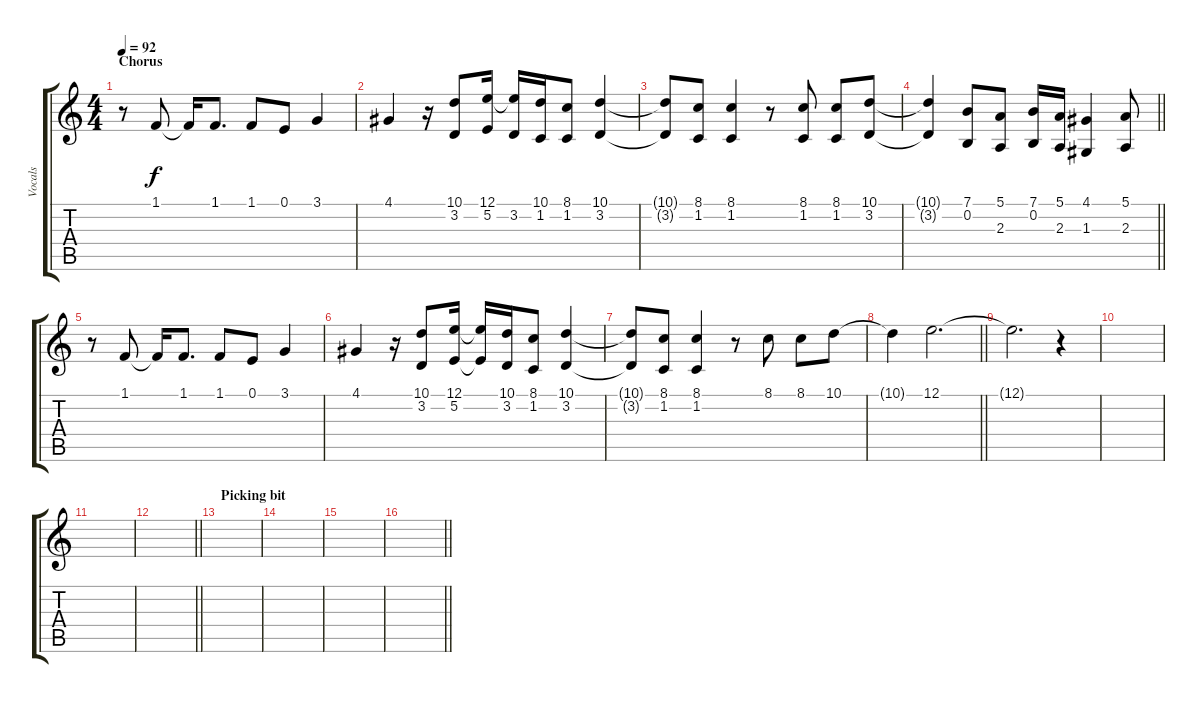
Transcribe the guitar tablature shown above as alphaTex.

\track ("Vocals" "Vocals") {instrument lead6voice}
\staff {score tabs}
\tuning (E4 B3 G3 D3 A2 E2) {hide}
\ts (4 4)
\section ("" "Chorus")
\tempo 92
\clef g2
\ks c
r.8{dy f} 1.1.8 1.1{t}.16 1.1.8{d} 1.1.8 0.1.8 3.1.4 |
4.1.4 r.16 (10.1 3.2).8 (12.1 5.2).16 (12.1{t} 3.2).16 (10.1 1.2).16 (8.1 1.2).8 (10.1 3.2).4 |
(10.1{t} 3.2{t}).8 (8.1 1.2).8 (8.1 1.2).4 r.8 (8.1 1.2).8 (8.1 1.2).8 (10.1 3.2).8 |
\barLineRight lightlight
(10.1{t} 3.2{t}).4 (7.1 0.2).8 (5.1 2.3).8 (7.1 0.2).16 (5.1 2.3).16 (4.1 1.3).4 (5.1 2.3).8 |
r.8 1.1.8 1.1{t}.16 1.1.8{d} 1.1.8 0.1.8 3.1.4 |
4.1.4 r.16 (10.1 3.2).8 (12.1 5.2).16 (12.1{t} 5.2{t}).16 (10.1 3.2).16 (8.1 1.2).8 (10.1 3.2).4 |
(10.1{t} 3.2{t}).8 (8.1 1.2).8 (8.1 1.2).4 r.8 8.1.8 8.1.8 10.1.8 |
\barLineRight lightlight
10.1{t}.4 12.1.2{d volume 4} |
12.1{t}.2{d} r.4 |
|
|
\barLineRight lightlight
|
\section ("" "Picking bit")
|
|
|
\barLineRight lightlight
